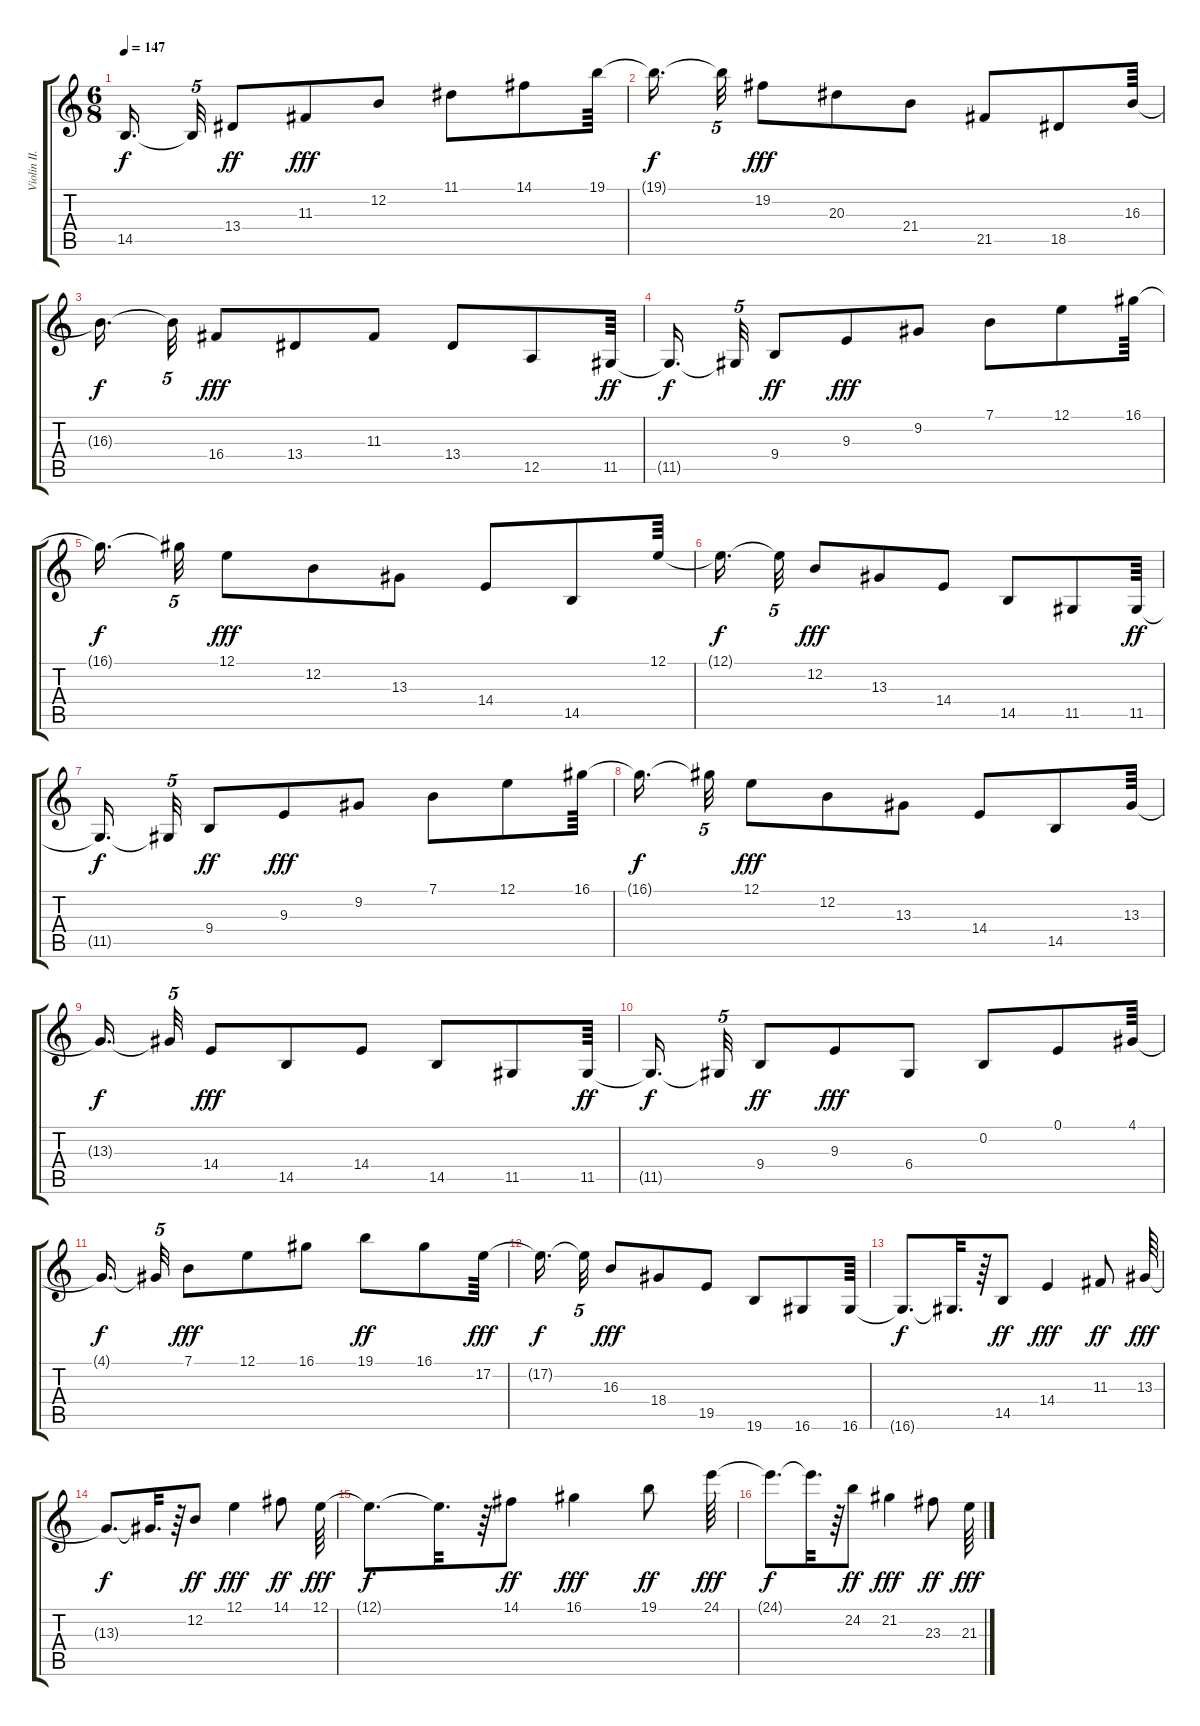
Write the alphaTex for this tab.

\track ("Violin II." "Violin II.") {instrument pizzicatostrings}
\staff {score tabs}
\tuning (E4 B3 G3 D3 A2 E2) {hide}
\ts (6 8)
\tempo 147
\clef g2
\ks c
14.5{t}.16{d dy f beam splitsecondary} 14.5{t}.32{tu (5 4)} 13.4.8{dy ff} 11.3.8{dy fff} 12.2.8 11.1.8 14.1.8 19.1.64 |
19.1{t}.16{d dy f beam splitsecondary} 19.1{t}.32{tu (5 4)} 19.2.8{dy fff} 20.3.8 21.4.8 21.5.8 18.5.8 16.3.64 |
16.3{t}.16{d dy f beam splitsecondary} 16.3{t}.32{tu (5 4)} 16.4.8{dy fff} 13.4.8 11.3.8 13.4.8 12.5.8 11.5.64{dy ff} |
11.5{t}.16{d dy f beam splitsecondary} 11.5{t}.32{tu (5 4)} 9.4.8{dy ff} 9.3.8{dy fff} 9.2.8 7.1.8 12.1.8 16.1.64 |
16.1{t}.16{d dy f beam splitsecondary} 16.1{t}.32{tu (5 4)} 12.1.8{dy fff} 12.2.8 13.3.8 14.4.8 14.5.8 12.1.64 |
12.1{t}.16{d dy f beam splitsecondary} 12.1{t}.32{tu (5 4)} 12.2.8{dy fff} 13.3.8 14.4.8 14.5.8 11.5.8 11.5.64{dy ff} |
11.5{t}.16{d dy f beam splitsecondary} 11.5{t}.32{tu (5 4)} 9.4.8{dy ff} 9.3.8{dy fff} 9.2.8 7.1.8 12.1.8 16.1.64 |
16.1{t}.16{d dy f beam splitsecondary} 16.1{t}.32{tu (5 4)} 12.1.8{dy fff} 12.2.8 13.3.8 14.4.8 14.5.8 13.3.64 |
13.3{t}.16{d dy f beam splitsecondary} 13.3{t}.32{tu (5 4)} 14.4.8{dy fff} 14.5.8 14.4.8 14.5.8 11.5.8 11.5.64{dy ff} |
11.5{t}.16{d dy f beam splitsecondary} 11.5{t}.32{tu (5 4)} 9.4.8{dy ff} 9.3.8{dy fff} 6.4.8 0.2.8 0.1.8 4.1.64 |
4.1{t}.16{d dy f beam splitsecondary} 4.1{t}.32{tu (5 4)} 7.1.8{dy fff} 12.1.8 16.1.8 19.1.8{dy ff} 16.1.8 17.2.64{dy fff} |
17.2{t}.16{d dy f beam splitsecondary} 17.2{t}.32{tu (5 4)} 16.3.8{dy fff} 18.4.8 19.5.8 19.6.8 16.6.8 16.6.64 |
16.6{t}.8{d dy f} 16.6{t}.32{d} r.64 14.5.8{dy ff} 14.4.4{dy fff} 11.3.8{dy ff} 13.3.64{dy fff} |
13.3{t}.8{d dy f} 13.3{t}.32{d} r.64 12.2.8{dy ff} 12.1.4{dy fff} 14.1.8{dy ff} 12.1.64{dy fff} |
12.1{t}.8{d dy f} 12.1{t}.32{d} r.64 14.1.8{dy ff} 16.1.4{dy fff} 19.1.8{dy ff} 24.1.64{dy fff} |
24.1{t}.8{d dy f} 24.1{t}.32{d} r.64 24.2.8{dy ff} 21.2.4{dy fff} 23.3.8{dy ff} 21.3.64{dy fff}
